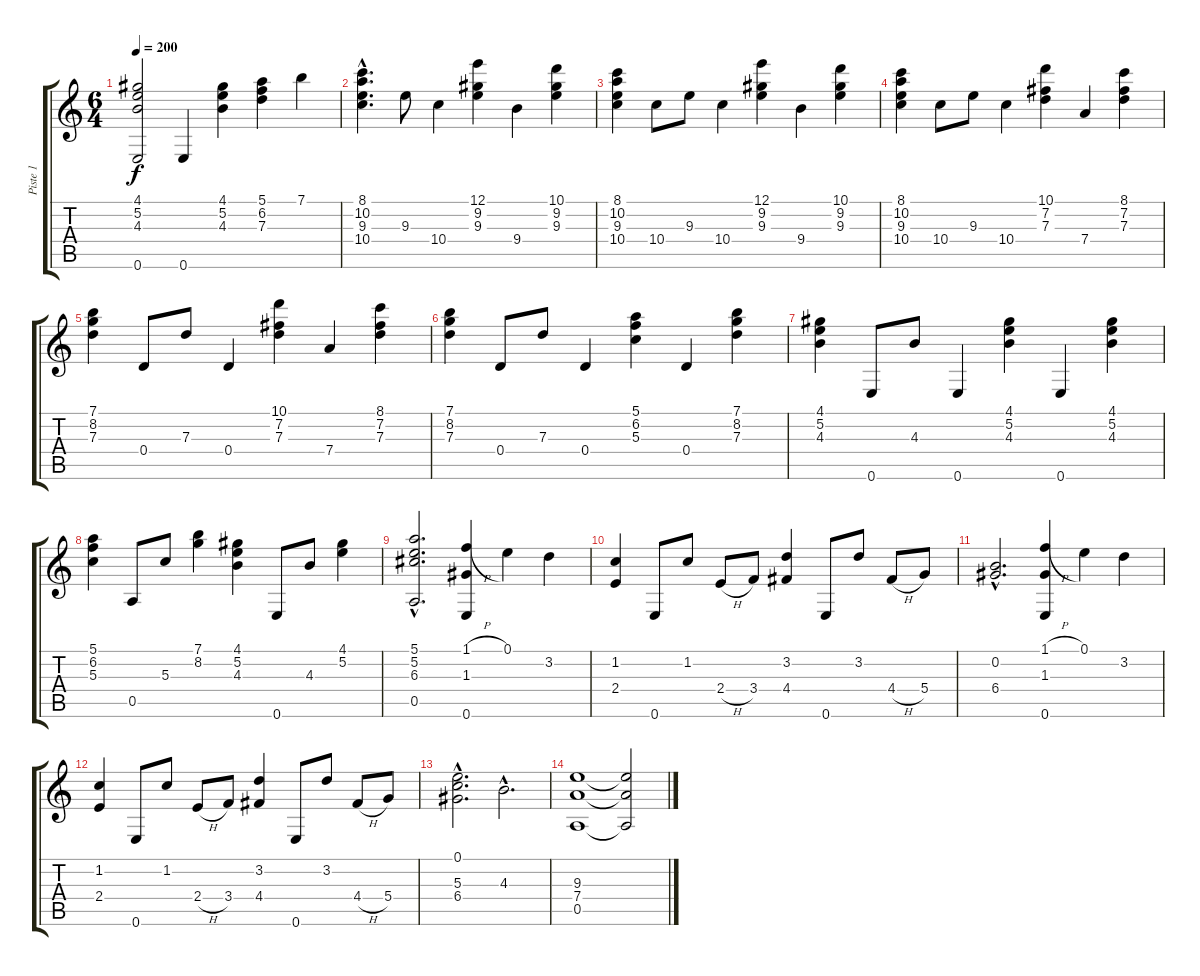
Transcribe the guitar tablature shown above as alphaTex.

\track ("Piste 1" "Piste 1") {instrument acousticguitarsteel}
\staff {score tabs}
\tuning (E4 B3 G3 D3 A2 E2) {hide}
\ts (6 4)
\tempo 200
\clef g2
\ks c
(4.1 5.2 4.3 0.6).2{dy f} 0.6.4 (4.1 5.2 4.3).4 (5.1 6.2 7.3).4 7.1.4 |
(8.1{hac} 10.2{hac} 9.3{hac} 10.4{hac}).4{d} 9.3.8 10.4.4 (12.1 9.2 9.3).4 9.4.4 (10.1 9.2 9.3).4 |
(8.1 10.2 9.3 10.4).4 10.4.8 9.3.8 10.4.4 (12.1 9.2 9.3).4 9.4.4 (10.1 9.2 9.3).4 |
(8.1 10.2 9.3 10.4).4 10.4.8 9.3.8 10.4.4 (10.1 7.2 7.3).4 7.4.4 (8.1 7.2 7.3).4 |
(7.1 8.2 7.3).4 0.4.8 7.3.8 0.4.4 (10.1 7.2 7.3).4 7.4.4 (8.1 7.2 7.3).4 |
(7.1 8.2 7.3).4 0.4.8 7.3.8 0.4.4 (5.1 6.2 5.3).4 0.4.4 (7.1 8.2 7.3).4 |
(4.1 5.2 4.3).4 0.6.8 4.3.8 0.6.4 (4.1 5.2 4.3).4 0.6.4 (4.1 5.2 4.3).4 |
(5.1 6.2 5.3).4 0.5.8 5.3.8 (7.1 8.2).4 (4.1 5.2 4.3).4 0.6.8 4.3.8 (4.1 5.2).4 |
(5.1{hac} 5.2{hac} 6.3{hac} 0.5).2{d} (1.1{h} 1.3 0.6).4 0.1.4 3.2.4 |
(1.2 2.4).4 0.6.8 1.2.8 2.4{h}.8 3.4.8 (3.2 4.4).4 0.6.8 3.2.8 4.4{h}.8 5.4.8 |
(0.2{hac} 6.4{hac}).2{d} (1.1{h} 1.3 0.6).4 0.1.4 3.2.4 |
(1.2 2.4).4 0.6.8 1.2.8 2.4{h}.8 3.4.8 (3.2 4.4).4 0.6.8 3.2.8 4.4{h}.8 5.4.8 |
(0.1{hac} 5.3{hac} 6.4{hac}).2{d} 4.3{hac}.2{d} |
(9.3 7.4 0.5).1 (9.3{t} 7.4{t} 0.5{t}).2
